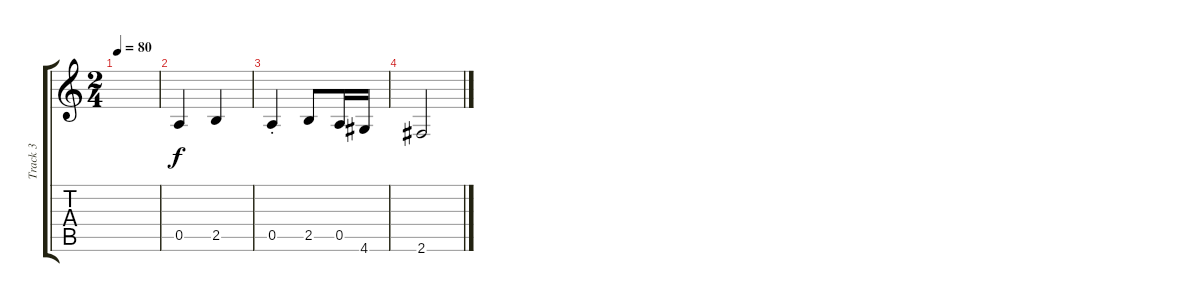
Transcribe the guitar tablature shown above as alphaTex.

\track ("Track 3" "Track 3") {instrument electricbassfinger}
\staff {score tabs}
\tuning (E4 B3 G3 D3 A2 E2) {hide}
\ts (2 4)
\tempo 80
\clef g2
\ks c
|
0.5.4 2.5.4 |
0.5{st}.4 2.5.8 0.5.16 4.6.16 |
2.6.2
